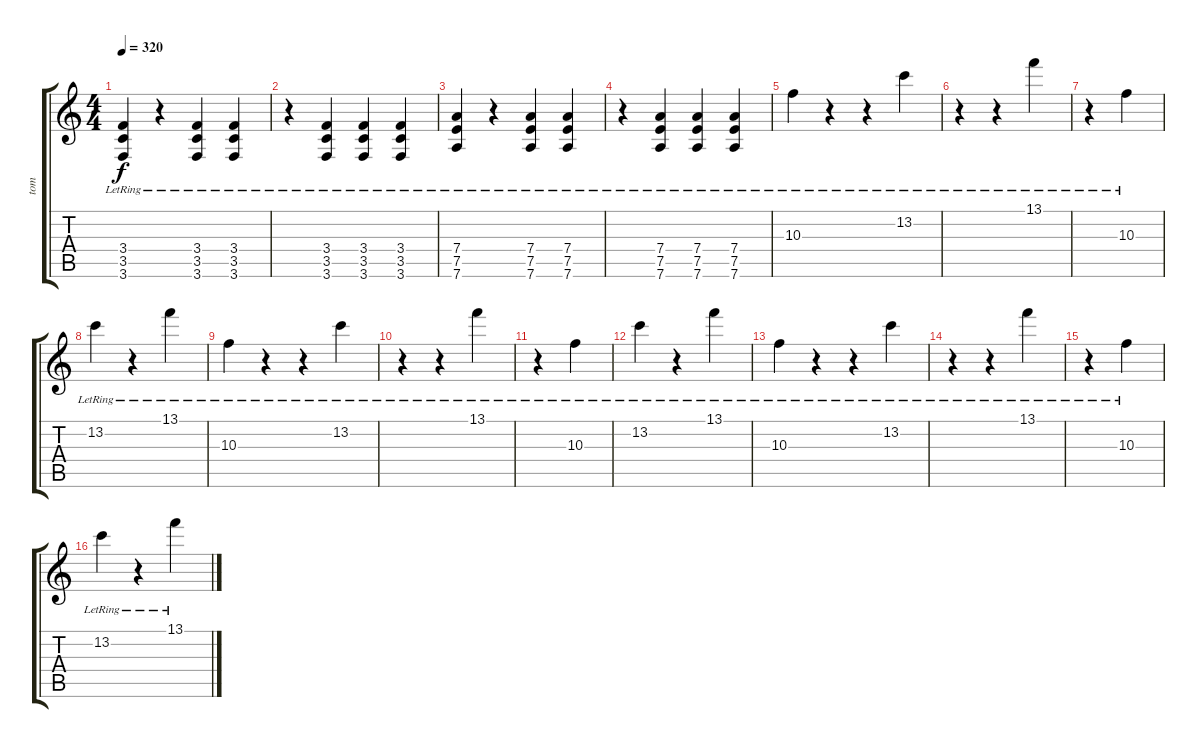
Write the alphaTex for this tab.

\track ("tom" "tom") {instrument acousticguitarsteel}
\staff {score tabs}
\tuning (E4 B3 G3 D3 A2 D2) {hide}
\ts (4 4)
\tempo 320
\clef g2
\ks c
(3.4{lr} 3.5{lr} 3.6{lr}).4{dy f} r.4 (3.4{lr} 3.5{lr} 3.6{lr}).4 (3.4{lr} 3.5{lr} 3.6{lr}).4 |
r.4 (3.4{lr} 3.5{lr} 3.6{lr}).4 (3.4{lr} 3.5{lr} 3.6{lr}).4 (3.4{lr} 3.5{lr} 3.6{lr}).4 |
(7.4{lr} 7.5{lr} 7.6{lr}).4 r.4 (7.4{lr} 7.5{lr} 7.6{lr}).4 (7.4{lr} 7.5{lr} 7.6{lr}).4 |
r.4 (7.4{lr} 7.5{lr} 7.6{lr}).4 (7.4{lr} 7.5{lr} 7.6{lr}).4 (7.4{lr} 7.5{lr} 7.6{lr}).4 |
10.3{lr}.4 r.4 r.4 13.2{lr}.4 |
r.4 r.4 13.1{lr}.4 |
r.4 10.3{lr}.4 |
13.2{lr}.4 r.4 13.1{lr}.4 |
10.3{lr}.4 r.4 r.4 13.2{lr}.4 |
r.4 r.4 13.1{lr}.4 |
r.4 10.3{lr}.4 |
13.2{lr}.4 r.4 13.1{lr}.4 |
10.3{lr}.4 r.4 r.4 13.2{lr}.4 |
r.4 r.4 13.1{lr}.4 |
r.4 10.3{lr}.4 |
13.2{lr}.4 r.4 13.1{lr}.4
